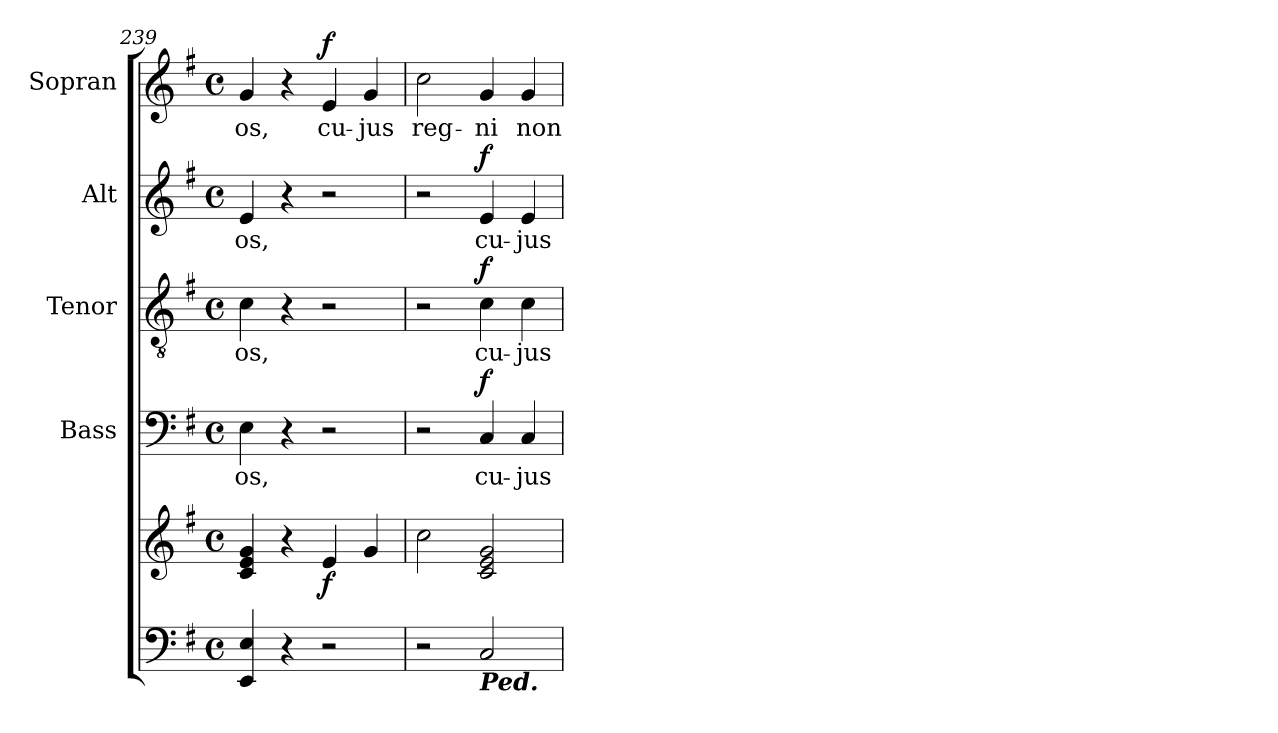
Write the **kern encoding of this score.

**kern	**kern	**dynam	**kern	**text	**dynam	**kern	**text	**dynam	**kern	**text	**dynam	**kern	**text	**dynam
*part5	*part5	*part5	*part4	*part4	*part4	*part3	*part3	*part3	*part2	*part2	*part2	*part1	*part1	*part1
*staff6	*staff5	*staff5/6	*staff4	*staff4	*staff4	*staff3	*staff3	*staff3	*staff2	*staff2	*staff2	*staff1	*staff1	*staff1
*	*	*	*I"Bass	*	*	*I"Tenor	*	*	*I"Alt	*	*	*I"Sopran	*	*
*	*	*	*I'B.	*	*	*I'T.	*	*	*I'A.	*	*	*I'S.	*	*
*clefF4	*clefG2	*	*clefF4	*	*	*clefGv2	*	*	*clefG2	*	*	*clefG2	*	*
*k[f#]	*k[f#]	*	*k[f#]	*	*	*k[f#]	*	*	*k[f#]	*	*	*k[f#]	*	*
*G:	*G:	*	*G:	*	*	*G:	*	*	*G:	*	*	*G:	*	*
*M4/4	*M4/4	*	*M4/4	*	*	*M4/4	*	*	*M4/4	*	*	*M4/4	*	*
*met(c)	*met(c)	*	*met(c)	*	*	*met(c)	*	*	*met(c)	*	*	*met(c)	*	*
=239	=239	=239	=239	=239	=239	=239	=239	=239	=239	=239	=239	=239	=239	=239
!	!	!	!	!LO:LY:b	!	!	!LO:LY:b	!	!	!LO:LY:b	!	!	!LO:LY:b	!
4EE/ 4E/	4c/ 4e/ 4g/	.	4E\	-os,	.	4c\	-os,	.	4e/	-os,	.	4g/	-os,	.
4r	4r	.	4r	.	.	4r	.	.	4r	.	.	4r	.	.
!	!	!LO:DY:b	!	!	!	!	!	!	!	!	!	!	!LO:LY:b	!LO:DY:a
2r	4e/	f	2r	.	.	2r	.	.	2r	.	.	4e/	cu-	f
!	!	!	!	!	!	!	!	!	!	!	!	!	!LO:LY:b	!
.	4g/	.	.	.	.	.	.	.	.	.	.	4g/	-jus	.
=240	=240	=240	=240	=240	=240	=240	=240	=240	=240	=240	=240	=240	=240	=240
!	!	!	!	!	!	!	!	!	!	!	!	!	!LO:LY:b	!
2r	2cc\	.	2r	.	.	2r	.	.	2r	.	.	2cc\	reg-	.
!LO:TX:b:Bi:t=Ped.	!	!	!	!	!	!	!	!	!	!	!	!	!	!
!	!	!	!	!LO:LY:b	!LO:DY:a	!	!LO:LY:b	!LO:DY:a	!	!LO:LY:b	!LO:DY:a	!	!LO:LY:b	!
2C/	2c/ 2e/ 2g/	.	4C/	cu-	f	4c\	cu-	f	4e/	cu-	f	4g/	-ni	.
!	!	!	!	!LO:LY:b	!	!	!LO:LY:b	!	!	!LO:LY:b	!	!	!LO:LY:b	!
.	.	.	4C/	-jus	.	4c\	-jus	.	4e/	-jus	.	4g/	non	.
=	=	=	=	=	=	=	=	=	=	=	=	=	=	=
*-	*-	*-	*-	*-	*-	*-	*-	*-	*-	*-	*-	*-	*-	*-
